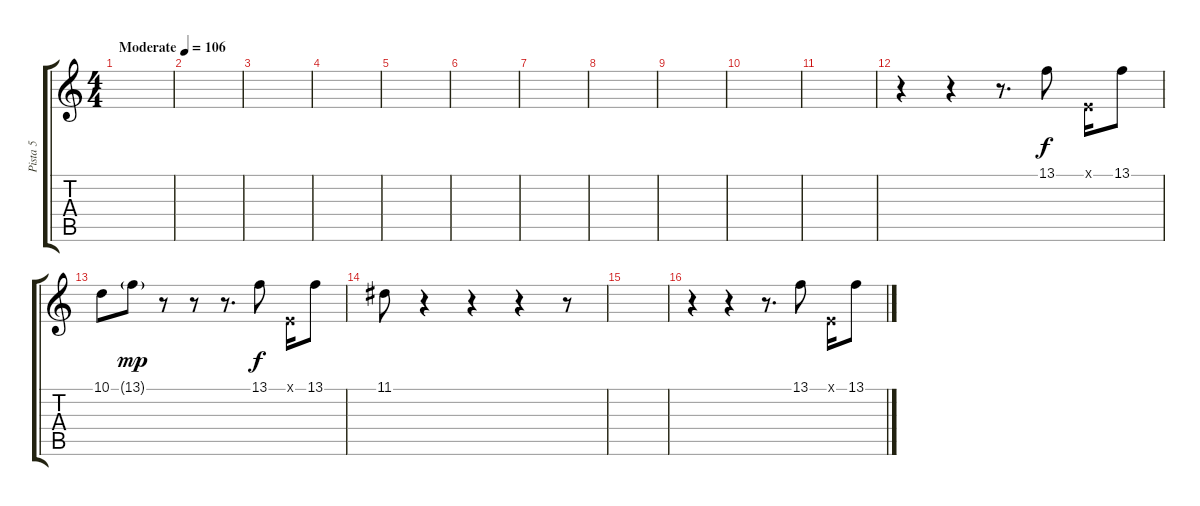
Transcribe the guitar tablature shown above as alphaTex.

\track ("Pista 5" "Pista 5") {instrument blownbottle}
\staff {score tabs}
\tuning (E4 B3 G3 D3 A2 E2) {hide}
\ts (4 4)
\tempo (106 "Moderate")
\clef g2
\ks c
|
|
|
|
|
|
|
|
|
|
|
r.4 r.4 r.8{d} 13.1.8 0.1{x}.16 13.1.8 |
10.1.8 13.1{g}.8{dy mp} r.8 r.8 r.8{d} 13.1.8{dy f} 0.1{x}.16 13.1.8 |
11.1.8 r.4 r.4 r.4 r.8 |
|
r.4 r.4 r.8{d} 13.1.8 0.1{x}.16 13.1.8
